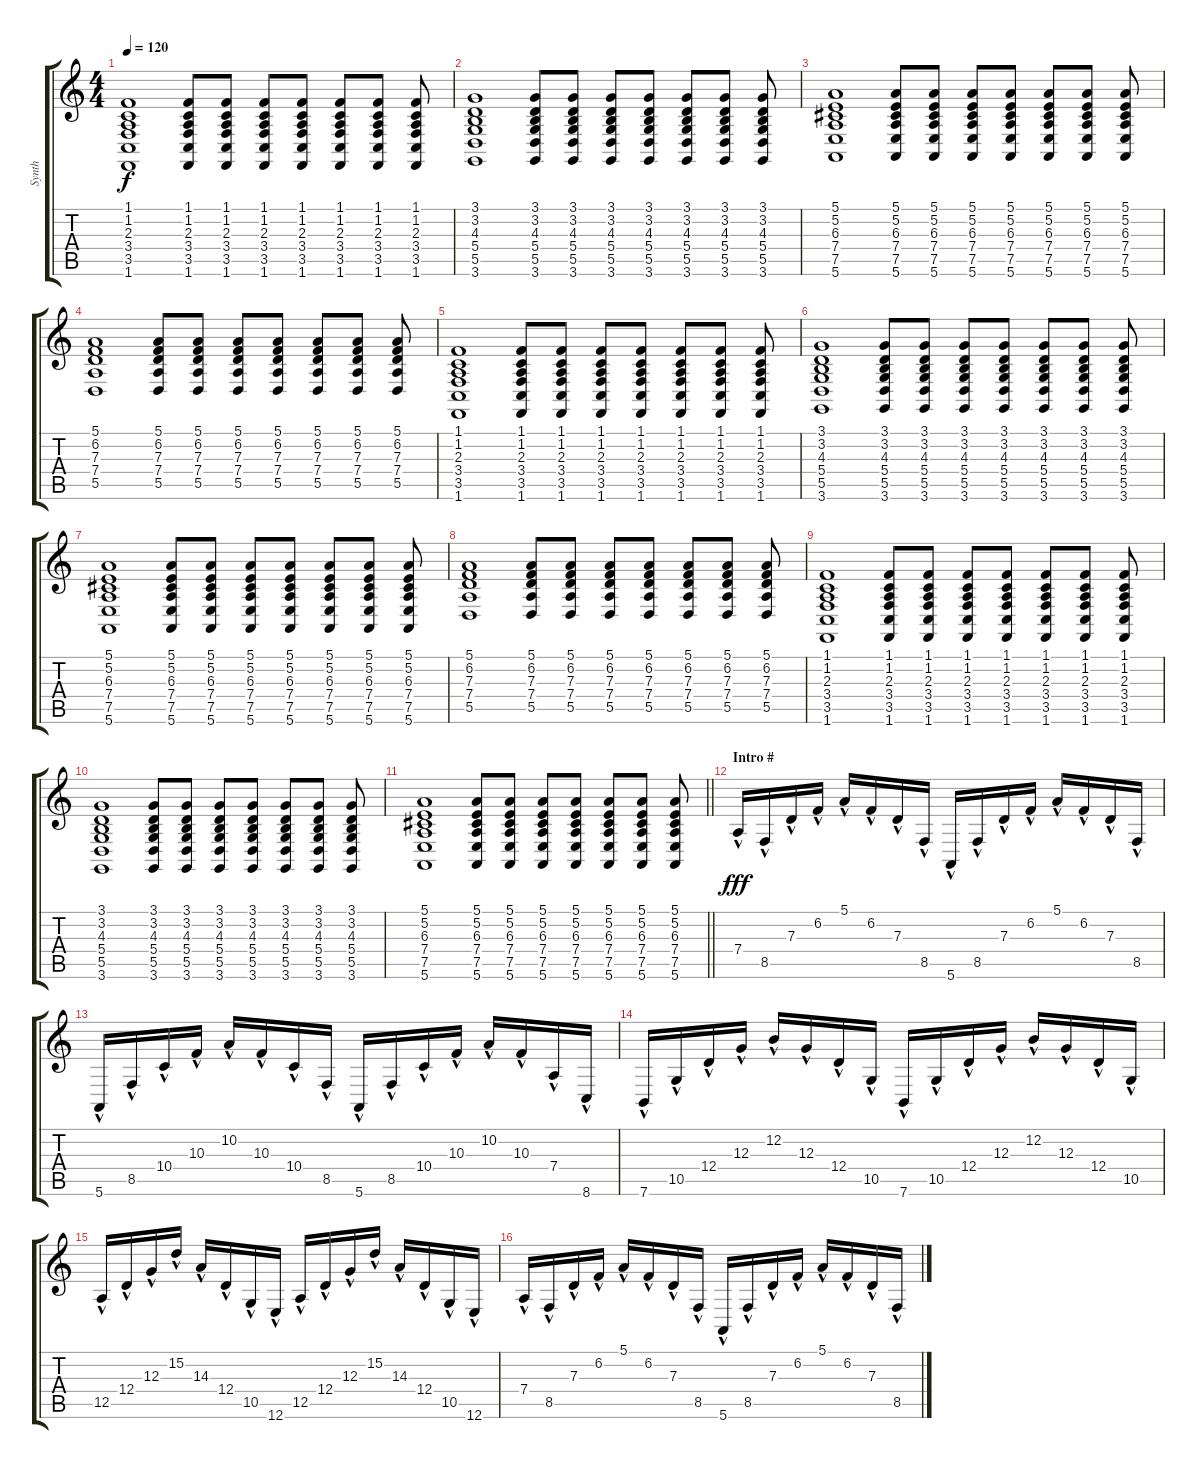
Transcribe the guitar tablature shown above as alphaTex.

\track ("Synth" "Synth") {instrument lead2sawtooth}
\staff {score tabs}
\tuning (E4 B3 G3 D3 A2 E2) {hide}
\ts (4 4)
\tempo 120
\clef g2
\ks c
(1.1 1.2 2.3 3.4 3.5 1.6).1{dy f} (1.1 1.2 2.3 3.4 3.5 1.6).8 (1.1 1.2 2.3 3.4 3.5 1.6).8 (1.1 1.2 2.3 3.4 3.5 1.6).8 (1.1 1.2 2.3 3.4 3.5 1.6).8 (1.1 1.2 2.3 3.4 3.5 1.6).8 (1.1 1.2 2.3 3.4 3.5 1.6).8 (1.1 1.2 2.3 3.4 3.5 1.6).8 |
(3.1 3.2 4.3 5.4 5.5 3.6).1 (3.1 3.2 4.3 5.4 5.5 3.6).8 (3.1 3.2 4.3 5.4 5.5 3.6).8 (3.1 3.2 4.3 5.4 5.5 3.6).8 (3.1 3.2 4.3 5.4 5.5 3.6).8 (3.1 3.2 4.3 5.4 5.5 3.6).8 (3.1 3.2 4.3 5.4 5.5 3.6).8 (3.1 3.2 4.3 5.4 5.5 3.6).8 |
(5.1 5.2 6.3 7.4 7.5 5.6).1 (5.1 5.2 6.3 7.4 7.5 5.6).8 (5.1 5.2 6.3 7.4 7.5 5.6).8 (5.1 5.2 6.3 7.4 7.5 5.6).8 (5.1 5.2 6.3 7.4 7.5 5.6).8 (5.1 5.2 6.3 7.4 7.5 5.6).8 (5.1 5.2 6.3 7.4 7.5 5.6).8 (5.1 5.2 6.3 7.4 7.5 5.6).8 |
(5.1 6.2 7.3 7.4 5.5).1 (5.1 6.2 7.3 7.4 5.5).8 (5.1 6.2 7.3 7.4 5.5).8 (5.1 6.2 7.3 7.4 5.5).8 (5.1 6.2 7.3 7.4 5.5).8 (5.1 6.2 7.3 7.4 5.5).8 (5.1 6.2 7.3 7.4 5.5).8 (5.1 6.2 7.3 7.4 5.5).8 |
(1.1 1.2 2.3 3.4 3.5 1.6).1 (1.1 1.2 2.3 3.4 3.5 1.6).8 (1.1 1.2 2.3 3.4 3.5 1.6).8 (1.1 1.2 2.3 3.4 3.5 1.6).8 (1.1 1.2 2.3 3.4 3.5 1.6).8 (1.1 1.2 2.3 3.4 3.5 1.6).8 (1.1 1.2 2.3 3.4 3.5 1.6).8 (1.1 1.2 2.3 3.4 3.5 1.6).8 |
(3.1 3.2 4.3 5.4 5.5 3.6).1 (3.1 3.2 4.3 5.4 5.5 3.6).8 (3.1 3.2 4.3 5.4 5.5 3.6).8 (3.1 3.2 4.3 5.4 5.5 3.6).8 (3.1 3.2 4.3 5.4 5.5 3.6).8 (3.1 3.2 4.3 5.4 5.5 3.6).8 (3.1 3.2 4.3 5.4 5.5 3.6).8 (3.1 3.2 4.3 5.4 5.5 3.6).8 |
(5.1 5.2 6.3 7.4 7.5 5.6).1 (5.1 5.2 6.3 7.4 7.5 5.6).8 (5.1 5.2 6.3 7.4 7.5 5.6).8 (5.1 5.2 6.3 7.4 7.5 5.6).8 (5.1 5.2 6.3 7.4 7.5 5.6).8 (5.1 5.2 6.3 7.4 7.5 5.6).8 (5.1 5.2 6.3 7.4 7.5 5.6).8 (5.1 5.2 6.3 7.4 7.5 5.6).8 |
(5.1 6.2 7.3 7.4 5.5).1 (5.1 6.2 7.3 7.4 5.5).8 (5.1 6.2 7.3 7.4 5.5).8 (5.1 6.2 7.3 7.4 5.5).8 (5.1 6.2 7.3 7.4 5.5).8 (5.1 6.2 7.3 7.4 5.5).8 (5.1 6.2 7.3 7.4 5.5).8 (5.1 6.2 7.3 7.4 5.5).8 |
(1.1 1.2 2.3 3.4 3.5 1.6).1 (1.1 1.2 2.3 3.4 3.5 1.6).8 (1.1 1.2 2.3 3.4 3.5 1.6).8 (1.1 1.2 2.3 3.4 3.5 1.6).8 (1.1 1.2 2.3 3.4 3.5 1.6).8 (1.1 1.2 2.3 3.4 3.5 1.6).8 (1.1 1.2 2.3 3.4 3.5 1.6).8 (1.1 1.2 2.3 3.4 3.5 1.6).8 |
(3.1 3.2 4.3 5.4 5.5 3.6).1 (3.1 3.2 4.3 5.4 5.5 3.6).8 (3.1 3.2 4.3 5.4 5.5 3.6).8 (3.1 3.2 4.3 5.4 5.5 3.6).8 (3.1 3.2 4.3 5.4 5.5 3.6).8 (3.1 3.2 4.3 5.4 5.5 3.6).8 (3.1 3.2 4.3 5.4 5.5 3.6).8 (3.1 3.2 4.3 5.4 5.5 3.6).8 |
\barLineRight lightlight
(5.1 5.2 6.3 7.4 7.5 5.6).1 (5.1 5.2 6.3 7.4 7.5 5.6).8 (5.1 5.2 6.3 7.4 7.5 5.6).8 (5.1 5.2 6.3 7.4 7.5 5.6).8 (5.1 5.2 6.3 7.4 7.5 5.6).8 (5.1 5.2 6.3 7.4 7.5 5.6).8 (5.1 5.2 6.3 7.4 7.5 5.6).8 (5.1 5.2 6.3 7.4 7.5 5.6).8 |
\section ("" "Intro #")
7.4{hac}.16{dy fff} 8.5{hac}.16 7.3{hac}.16 6.2{hac}.16 5.1{hac}.16 6.2{hac}.16 7.3{hac}.16 8.5{hac}.16 5.6{hac}.16 8.5{hac}.16 7.3{hac}.16 6.2{hac}.16 5.1{hac}.16 6.2{hac}.16 7.3{hac}.16 8.5{hac}.16 |
5.6{hac}.16 8.5{hac}.16 10.4{hac}.16 10.3{hac}.16 10.2{hac}.16 10.3{hac}.16 10.4{hac}.16 8.5{hac}.16 5.6{hac}.16 8.5{hac}.16 10.4{hac}.16 10.3{hac}.16 10.2{hac}.16 10.3{hac}.16 7.4{hac}.16 8.6{hac}.16 |
7.6{hac}.16 10.5{hac}.16 12.4{hac}.16 12.3{hac}.16 12.2{hac}.16 12.3{hac}.16 12.4{hac}.16 10.5{hac}.16 7.6{hac}.16 10.5{hac}.16 12.4{hac}.16 12.3{hac}.16 12.2{hac}.16 12.3{hac}.16 12.4{hac}.16 10.5{hac}.16 |
12.5{hac}.16 12.4{hac}.16 12.3{hac}.16 15.2{hac}.16 14.3{hac}.16 12.4{hac}.16 10.5{hac}.16 12.6{hac}.16 12.5{hac}.16 12.4{hac}.16 12.3{hac}.16 15.2{hac}.16 14.3{hac}.16 12.4{hac}.16 10.5{hac}.16 12.6{hac}.16 |
7.4{hac}.16 8.5{hac}.16 7.3{hac}.16 6.2{hac}.16 5.1{hac}.16 6.2{hac}.16 7.3{hac}.16 8.5{hac}.16 5.6{hac}.16 8.5{hac}.16 7.3{hac}.16 6.2{hac}.16 5.1{hac}.16 6.2{hac}.16 7.3{hac}.16 8.5{hac}.16
